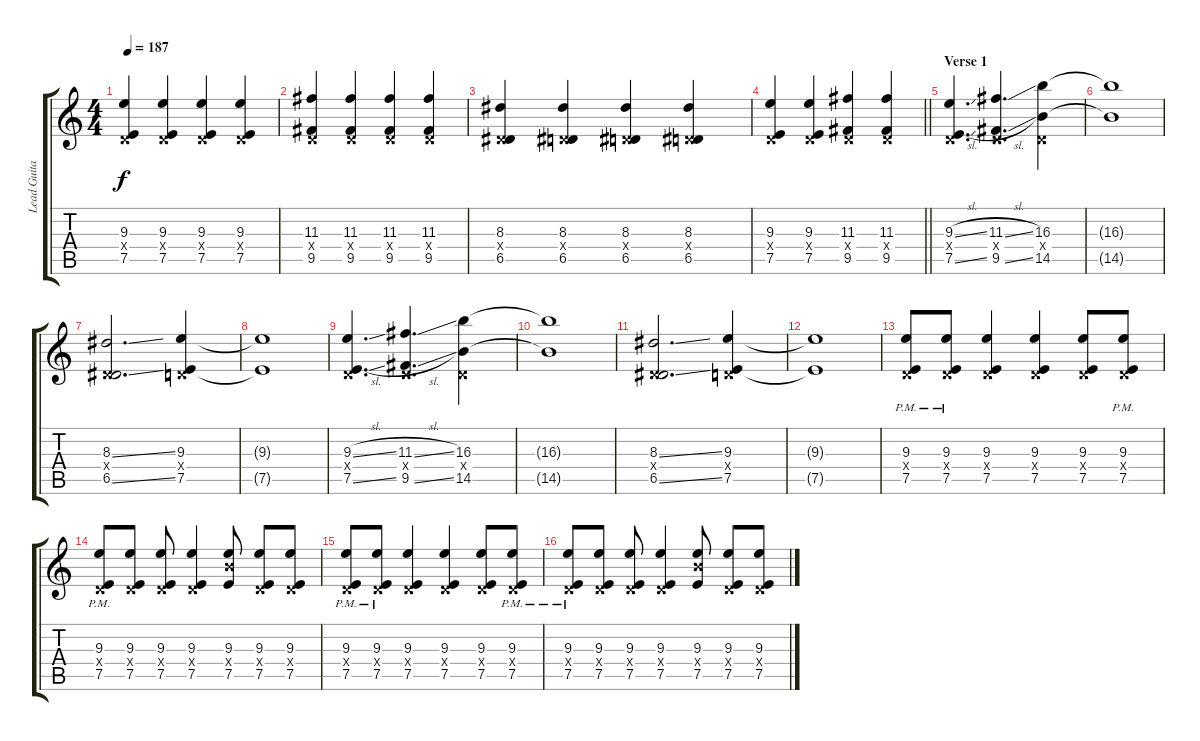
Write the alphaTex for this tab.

\track ("Lead Guitar" "Lead Guita") {instrument overdrivenguitar}
\staff {score tabs}
\tuning (E4 B3 G3 D3 A2 E2) {hide}
\ts (4 4)
\tempo 187
\clef g2
\ks c
(9.3 0.4{x} 7.5).4{dy f} (9.3 0.4{x} 7.5).4 (9.3 0.4{x} 7.5).4 (9.3 0.4{x} 7.5).4 |
(11.3 0.4{x} 9.5).4 (11.3 0.4{x} 9.5).4 (11.3 0.4{x} 9.5).4 (11.3 0.4{x} 9.5).4 |
(8.3 0.4{x} 6.5).4 (8.3 0.4{x} 6.5).4 (8.3 0.4{x} 6.5).4 (8.3 0.4{x} 6.5).4 |
\barLineRight lightlight
(9.3 0.4{x} 7.5).4 (9.3 0.4{x} 7.5).4 (11.3 0.4{x} 9.5).4 (11.3 0.4{x} 9.5).4 |
\section ("" "Verse 1")
(9.3{sl} 0.4{x} 7.5{sl}).4{d} (11.3{sl} 0.4{x} 9.5{sl}).4{d} (16.3 0.4{x} 14.5).4 |
(16.3{t} 14.5{t}).1 |
(8.3{ss} 0.4{x} 6.5{ss}).2{d} (9.3 0.4{x} 7.5).4 |
(9.3{t} 7.5{t}).1 |
(9.3{sl} 0.4{x} 7.5{sl}).4{d} (11.3{sl} 0.4{x} 9.5{sl}).4{d} (16.3 0.4{x} 14.5).4 |
(16.3{t} 14.5{t}).1 |
(8.3{ss} 0.4{x} 6.5{ss}).2{d} (9.3 0.4{x} 7.5).4 |
(9.3{t} 7.5{t}).1 |
(9.3{pm} 0.4{x} 7.5{pm}).8 (9.3{pm} 0.4{x} 7.5{pm}).8 (9.3 0.4{x} 7.5).4 (9.3 0.4{x} 7.5).4 (9.3 0.4{x} 7.5).8 (9.3{pm} 0.4{x} 7.5{pm}).8 |
(9.3{pm} 0.4{x} 7.5{pm}).8 (9.3 0.4{x} 7.5).8 (9.3 0.4{x} 7.5).8 (9.3 0.4{x} 7.5).4 (9.3 9.4{x} 7.5).8 (9.3 0.4{x} 7.5).8 (9.3 0.4{x} 7.5).8 |
(9.3{pm} 0.4{x} 7.5{pm}).8 (9.3{pm} 0.4{x} 7.5{pm}).8 (9.3 0.4{x} 7.5).4 (9.3 0.4{x} 7.5).4 (9.3 0.4{x} 7.5).8 (9.3{pm} 0.4{x} 7.5{pm}).8 |
(9.3{pm} 0.4{x} 7.5{pm}).8 (9.3 0.4{x} 7.5).8 (9.3 0.4{x} 7.5).8 (9.3 0.4{x} 7.5).4 (9.3 9.4{x} 7.5).8 (9.3 0.4{x} 7.5).8 (9.3 0.4{x} 7.5).8
